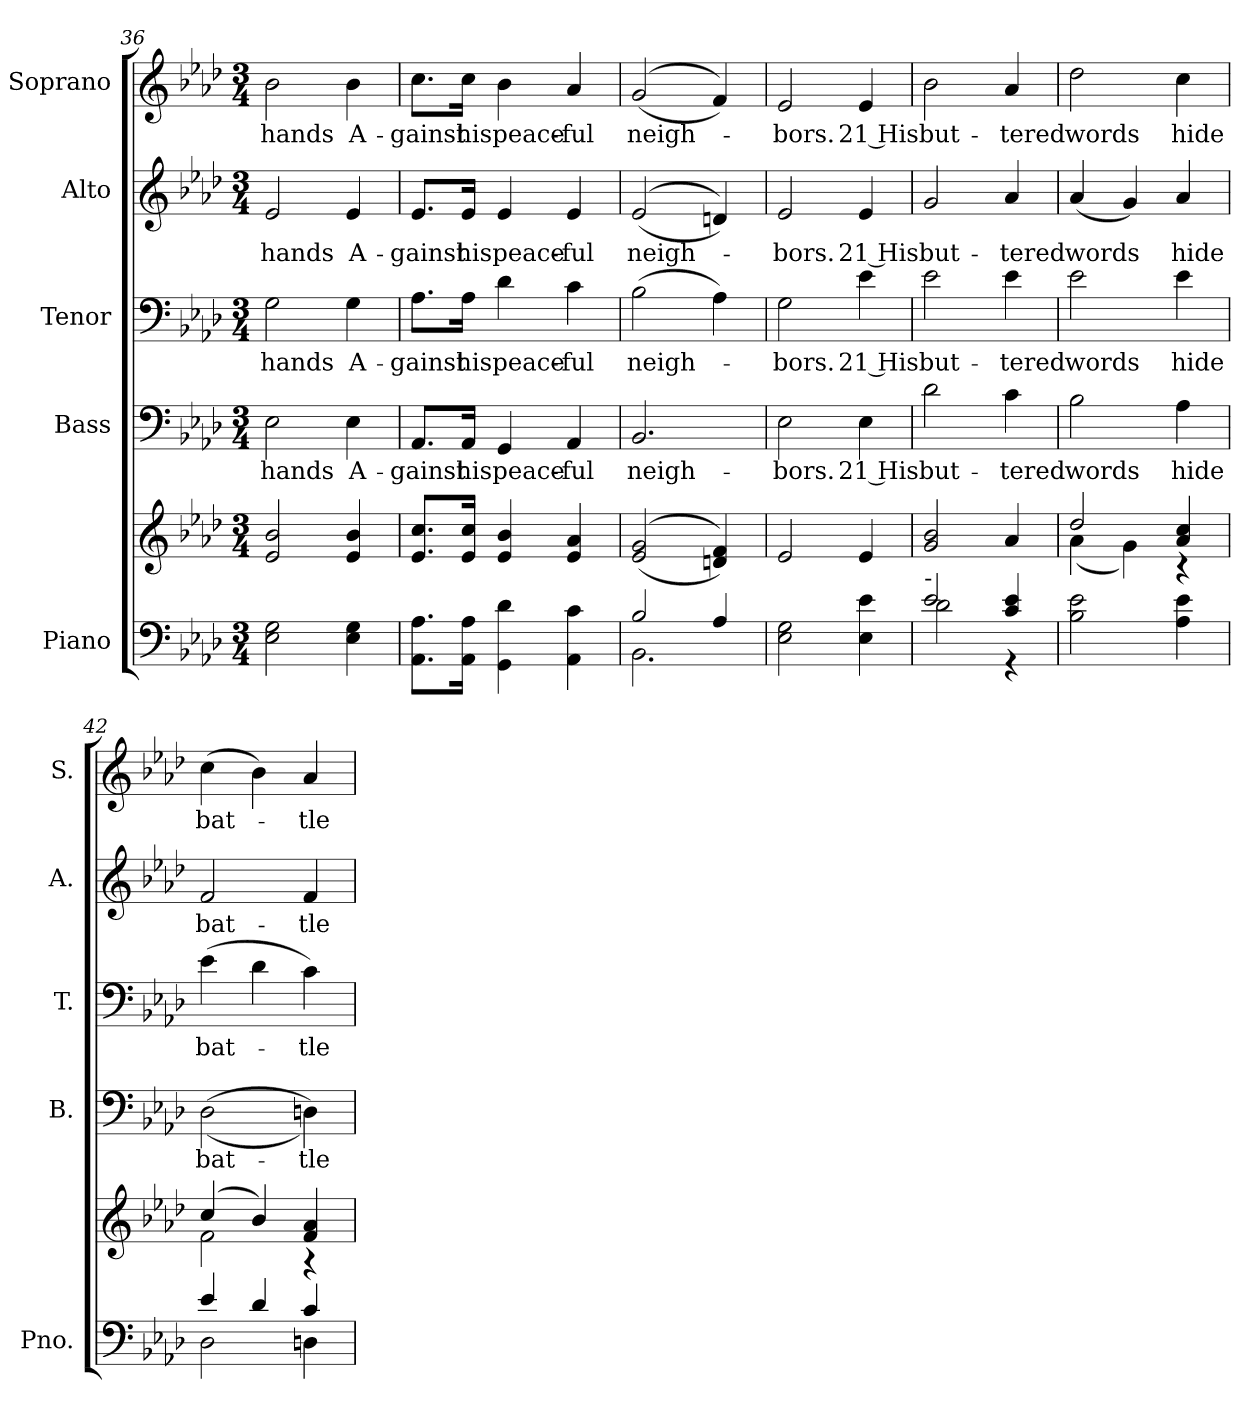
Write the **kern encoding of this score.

**kern	**kern	**kern	**text	**kern	**text	**kern	**text	**kern	**text
*part5	*part5	*part4	*part4	*part3	*part3	*part2	*part2	*part1	*part1
*staff6	*staff5	*staff4	*staff4	*staff3	*staff3	*staff2	*staff2	*staff1	*staff1
*I"Piano	*	*I"Bass	*	*I"Tenor	*	*I"Alto	*	*I"Soprano	*
*I'Pno.	*	*I'B.	*	*I'T.	*	*I'A.	*	*I'S.	*
!!LO:PB:g=z
*clefF4	*clefG2	*clefF4	*	*clefF4	*	*clefG2	*	*clefG2	*
*k[b-e-a-d-]	*k[b-e-a-d-]	*k[b-e-a-d-]	*	*k[b-e-a-d-]	*	*k[b-e-a-d-]	*	*k[b-e-a-d-]	*
*A-:	*A-:	*A-:	*	*A-:	*	*A-:	*	*A-:	*
*M3/4	*M3/4	*M3/4	*	*M3/4	*	*M3/4	*	*M3/4	*
=36	=36	=36	=36	=36	=36	=36	=36	=36	=36
!	!	!	!LO:LY:b:color=#000000	!	!	!	!	!	!
!	!	!	!	!	!LO:LY:b:color=#000000	!	!	!	!
!	!	!	!	!	!	!	!LO:LY:b:color=#000000	!	!
!	!	!	!	!	!	!	!	!	!LO:LY:b:color=#000000
2E-i\ 2Gi	2e-i/ 2b-i	2E-i\	hands	2Gi\	hands	2e-i/	hands	2b-i\	hands
!	!	!	!LO:LY:b:color=#000000	!	!	!	!	!	!
!	!	!	!	!	!LO:LY:b:color=#000000	!	!	!	!
!	!	!	!	!	!	!	!LO:LY:b:color=#000000	!	!
!	!	!	!	!	!	!	!	!	!LO:LY:b:color=#000000
4E-i\ 4Gi	4e-i/ 4b-i	4E-i\	A-	4Gi\	A-	4e-i/	A-	4b-i\	A-
=37	=37	=37	=37	=37	=37	=37	=37	=37	=37
!	!	!	!LO:LY:b:color=#000000	!	!	!	!	!	!
!	!	!	!	!	!LO:LY:b:color=#000000	!	!	!	!
!	!	!	!	!	!	!	!LO:LY:b:color=#000000	!	!
!	!	!	!	!	!	!	!	!	!LO:LY:b:color=#000000
8.AA-i\ 8.A-i\L	8.e-i/ 8.cci/L	8.AA-i/L	-gainst	8.A-i\L	-gainst	8.e-i/L	-gainst	8.cci\L	-gainst
!	!	!	!LO:LY:b:color=#000000	!	!	!	!	!	!
!	!	!	!	!	!LO:LY:b:color=#000000	!	!	!	!
!	!	!	!	!	!	!	!LO:LY:b:color=#000000	!	!
!	!	!	!	!	!	!	!	!	!LO:LY:b:color=#000000
16AA-i\ 16A-i\Jk	16e-i/ 16cci/Jk	16AA-i/Jk	his	16A-i\Jk	his	16e-i/Jk	his	16cci\Jk	his
!	!	!	!LO:LY:b:color=#000000	!	!	!	!	!	!
!	!	!	!	!	!LO:LY:b:color=#000000	!	!	!	!
!	!	!	!	!	!	!	!LO:LY:b:color=#000000	!	!
!	!	!	!	!	!	!	!	!	!LO:LY:b:color=#000000
4GGi\ 4d-i	4e-i/ 4b-i	4GGi/	peace-	4d-i\	peace-	4e-i/	peace-	4b-i\	peace-
!	!	!	!LO:LY:b:color=#000000	!	!	!	!	!	!
!	!	!	!	!	!LO:LY:b:color=#000000	!	!	!	!
!	!	!	!	!	!	!	!LO:LY:b:color=#000000	!	!
!	!	!	!	!	!	!	!	!	!LO:LY:b:color=#000000
4AA-i\ 4ci	4e-i/ 4a-i	4AA-i/	-ful	4ci\	-ful	4e-i/	-ful	4a-i/	-ful
=38	=38	=38	=38	=38	=38	=38	=38	=38	=38
*^	*	*	*	*	*	*	*	*	*
!	!	!	!	!LO:LY:b:color=#000000	!	!	!	!	!	!
!	!	!	!	!	!	!LO:LY:b:color=#000000	!	!	!	!
!	!	!	!	!	!	!	!	!LO:LY:b:color=#000000	!	!
!	!	!	!	!	!	!	!	!	!	!LO:LY:b:color=#000000
2B-i/	2.BB-i\	((2e-i/ 2gi	2.BB-i/	neigh-	(2B-i\	neigh-	((2e-i/	neigh-	((2gi/	neigh-
4A-i/	.	4dni/ 4fi))	.	.	4A-i\)	.	4dni/))	.	4fi/))	.
*v	*v	*	*	*	*	*	*	*	*	*
=39	=39	=39	=39	=39	=39	=39	=39	=39	=39
!	!	!	!LO:LY:b:color=#000000	!	!	!	!	!	!
!	!	!	!	!	!LO:LY:b:color=#000000	!	!	!	!
!	!	!	!	!	!	!	!LO:LY:b:color=#000000	!	!
!	!	!	!	!	!	!	!	!	!LO:LY:b:color=#000000
2E-i\ 2Gi	2e-i/	2E-i\	-bors.	2Gi\	-bors.	2e-i/	-bors.	2e-i/	-bors.
!	!	!	!LO:LY:b:color=#000000	!	!	!	!	!	!
!	!	!	!	!	!LO:LY:b:color=#000000	!	!	!	!
!	!	!	!	!	!	!	!LO:LY:b:color=#000000	!	!
!	!	!	!	!	!	!	!	!	!LO:LY:b:color=#000000
4E-i\ 4e-i	4e-i/	4E-i\	21 His	4e-i\	21 His	4e-i/	21 His	4e-i/	21 His
=40	=40	=40	=40	=40	=40	=40	=40	=40	=40
*^	*	*	*	*	*	*	*	*	*
!	!	!	!	!LO:LY:b:color=#000000	!	!	!	!	!	!
!	!	!	!	!	!	!LO:LY:b:color=#000000	!	!	!	!
!	!	!	!	!	!	!	!	!LO:LY:b:color=#000000	!	!
!LO:TX:a:t=-	!	!	!	!	!	!	!	!	!	!
!	!	!	!	!	!	!	!	!	!	!LO:LY:b:color=#000000
2e-i/	2d-i\	2gi/ 2b-i	2d-i\	but-	2e-i\	but-	2gi/	but-	2b-i\	but-
!	!	!	!	!LO:LY:b:color=#000000	!	!	!	!	!	!
!	!	!	!	!	!	!LO:LY:b:color=#000000	!	!	!	!
!	!	!	!	!	!	!	!	!LO:LY:b:color=#000000	!	!
!	!	!	!	!	!	!	!	!	!	!LO:LY:b:color=#000000
4ci/ 4e-i	4r	4a-i/	4ci\	-tered	4e-i\	-tered	4a-i/	-tered	4a-i/	-tered
*v	*v	*	*	*	*	*	*	*	*	*
!!LO:PB:g=z
=41	=41	=41	=41	=41	=41	=41	=41	=41	=41
*	*^	*	*	*	*	*	*	*	*
*^	*	*	*	*	*	*	*	*	*	*
!	!	!	!	!	!LO:LY:b:color=#000000	!	!	!	!	!	!
*v	*v	*	*	*	*	*	*	*	*	*	*
*^	*	*	*	*	*	*	*	*	*	*
!	!	!	!	!	!	!	!LO:LY:b:color=#000000	!	!	!	!
*v	*v	*	*	*	*	*	*	*	*	*	*
*^	*	*	*	*	*	*	*	*	*	*
!	!	!	!	!	!	!	!	!	!LO:LY:b:color=#000000	!	!
*v	*v	*	*	*	*	*	*	*	*	*	*
*^	*	*	*	*	*	*	*	*	*	*
!	!	!	!	!	!	!	!	!	!	!	!LO:LY:b:color=#000000
*v	*v	*	*	*	*	*	*	*	*	*	*
2B-i\ 2e-i	2dd-i/	(4a-i\	2B-i\	words	2e-i\	words	(4a-i/	words	2dd-i\	words
.	.	4gi\)	.	.	.	.	4gi/)	.	.	.
!	!	!	!	!LO:LY:b:color=#000000	!	!	!	!	!	!
!	!	!	!	!	!	!LO:LY:b:color=#000000	!	!	!	!
!	!	!	!	!	!	!	!	!LO:LY:b:color=#000000	!	!
!	!	!	!	!	!	!	!	!	!	!LO:LY:b:color=#000000
4A-i\ 4e-i	4a-i/ 4cci	4r	4A-i\	hide	4e-i\	hide	4a-i/	hide	4cci\	hide
=42	=42	=42	=42	=42	=42	=42	=42	=42	=42	=42
*^	*	*	*	*	*	*	*	*	*	*
!	!	!	!	!	!LO:LY:b:color=#000000	!	!	!	!	!	!
!	!	!	!	!	!	!	!LO:LY:b:color=#000000	!	!	!	!
!	!	!	!	!	!	!	!	!	!LO:LY:b:color=#000000	!	!
!	!	!	!	!	!	!	!	!	!	!	!LO:LY:b:color=#000000
4e-i/	2D-i\	(4cci/	2fi\	((2D-i\	bat-	(4e-i\	bat-	2fi/	bat-	(4cci\	bat-
4d-i/	.	4b-i/)	.	.	.	4d-i\	.	.	.	4b-i\)	.
!	!	!	!	!	!LO:LY:b:color=#000000	!	!	!	!	!	!
!	!	!	!	!	!	!	!LO:LY:b:color=#000000	!	!	!	!
!	!	!	!	!	!	!	!	!	!LO:LY:b:color=#000000	!	!
!	!	!	!	!	!	!	!	!	!	!	!LO:LY:b:color=#000000
4ci/	4Dni\	4fi/ 4a-i	4r	4Dni\))	-tle	4ci\)	-tle	4fi/	-tle	4a-i/	-tle
*v	*v	*	*	*	*	*	*	*	*	*	*
*	*v	*v	*	*	*	*	*	*	*	*
=	=	=	=	=	=	=	=	=	=
*-	*-	*-	*-	*-	*-	*-	*-	*-	*-
